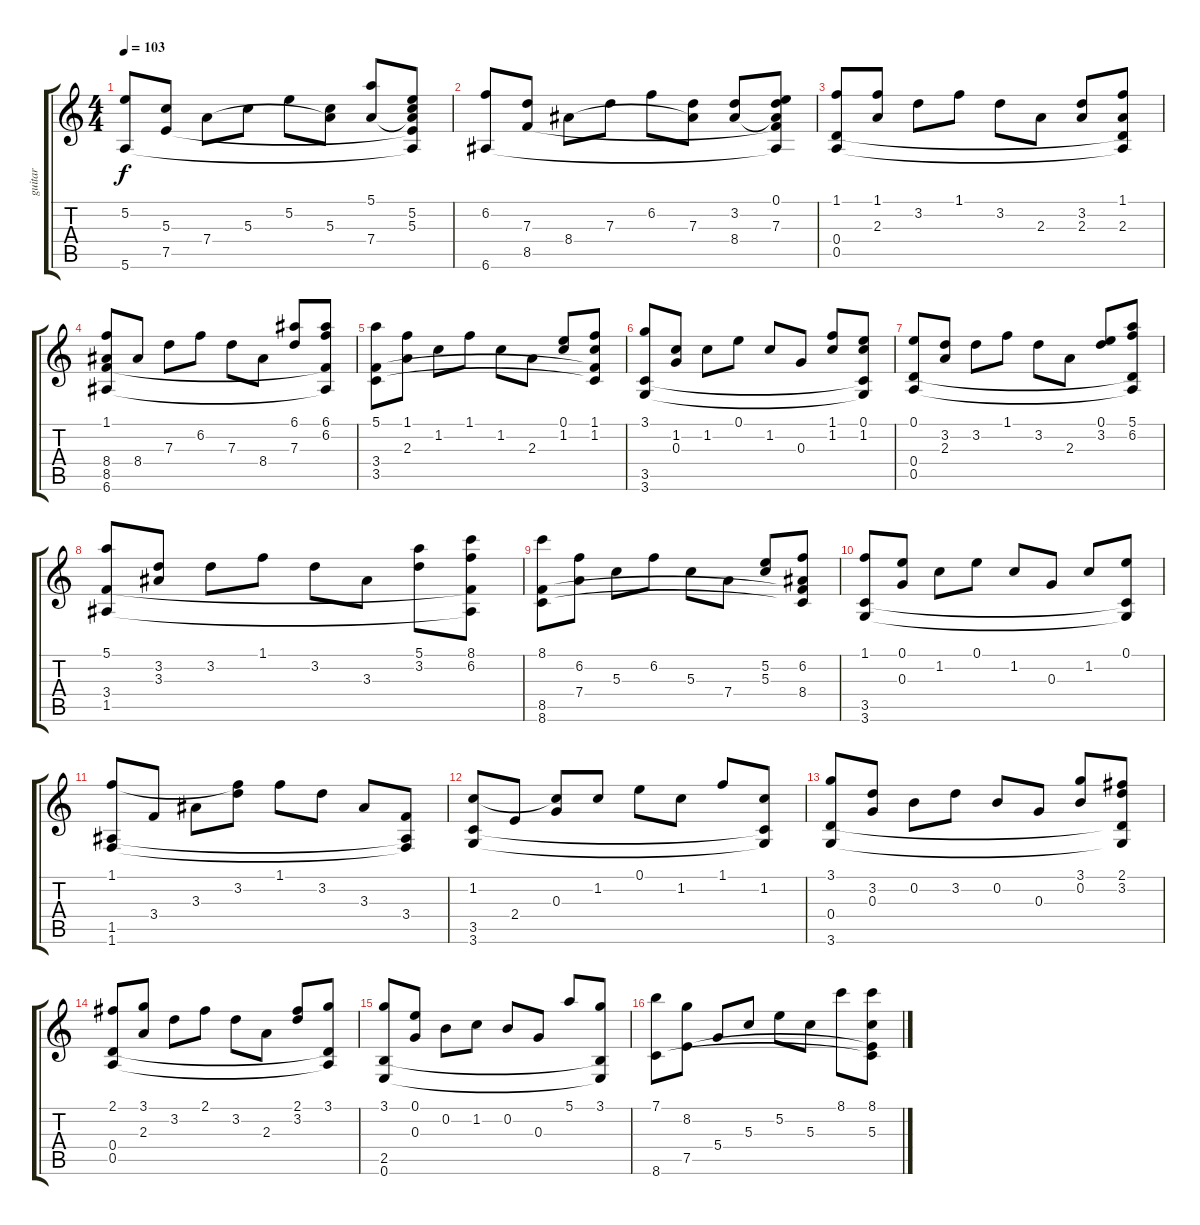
\track ("guitar" "guitar") {instrument acousticguitarnylon}
\staff {score tabs}
\tuning (E4 B3 G3 D3 A2 E2) {hide}
\ts (4 4)
\tempo 103
\clef g2
\ks c
(5.2 5.6).8{dy f} (5.3 7.5).8 7.4.8 5.3.8 5.2.8 (5.3 7.4{t}).8 (5.1 7.4).8 (5.2 5.3 7.4{t} 7.5{t} 5.6{t}).8 |
(6.2 6.6).8 (7.3 8.5).8 8.4.8 7.3.8 6.2.8 (7.3 8.4{t}).8 (3.2 8.4).8 (0.1 7.3 8.4{t} 8.5{t} 6.6{t}).8 |
(1.1 0.4 0.5).8 (1.1 2.3).8 3.2.8 1.1.8 3.2.8 2.3.8 (3.2 2.3).8 (1.1 2.3 0.4{t} 0.5{t}).8 |
(1.1 8.4 8.5 6.6).8 8.4.8 7.3.8 6.2.8 7.3.8 8.4.8 (6.1 7.3).8 (6.1 6.2 8.5{t} 6.6{t}).8 |
(5.1 3.4 3.5).8 (1.1 2.3).8 1.2.8 1.1.8 1.2.8 2.3.8 (0.1 1.2).8 (1.1 1.2 3.4{t} 3.5{t}).8 |
(3.1 3.5 3.6).8 (1.2 0.3).8 1.2.8 0.1.8 1.2.8 0.3.8 (1.1 1.2).8 (0.1 1.2 3.5{t} 3.6{t}).8 |
(0.1 0.4 0.5).8 (3.2 2.3).8 3.2.8 1.1.8 3.2.8 2.3.8 (0.1 3.2).8 (5.1 6.2 0.4{t} 0.5{t}).8 |
(5.1 3.4 1.5).8 (3.2 3.3).8 3.2.8 1.1.8 3.2.8 3.3.8 (5.1 3.2).8 (8.1 6.2 3.4{t} 1.5{t}).8 |
(8.1 8.5 8.6).8 (6.2 7.4).8 5.3.8 6.2.8 5.3.8 7.4.8 (5.2 5.3).8 (6.2 8.4 8.5{t} 8.6{t}).8 |
(1.1 3.5 3.6).8 (0.1 0.3).8 1.2.8 0.1.8 1.2.8 0.3.8 1.2.8 (0.1 3.5{t} 3.6{t}).8 |
(1.1 1.5 1.6).8 3.4.8 3.3.8 (1.1{t} 3.2).8 1.1.8 3.2.8 3.3.8 (3.4 1.5{t} 1.6{t}).8 |
(1.2 3.5 3.6).8 2.4.8 (1.2{t} 0.3).8 1.2.8 0.1.8 1.2.8 1.1.8 (1.2 3.5{t} 3.6{t}).8 |
(3.1 0.4 3.6).8 (3.2 0.3).8 0.2.8 3.2.8 0.2.8 0.3.8 (3.1 0.2).8 (2.1 3.2 0.4{t} 3.6{t}).8 |
(2.1 0.4 0.5).8 (3.1 2.3).8 3.2.8 2.1.8 3.2.8 2.3.8 (2.1 3.2).8 (3.1 0.4{t} 0.5{t}).8 |
(3.1 2.5 0.6).8 (0.1 0.3).8 0.2.8 1.2.8 0.2.8 0.3.8 5.1.8 (3.1 2.5{t} 0.6{t}).8 |
(7.1 8.6).8 (8.2 7.5).8 5.4.8 5.3.8 5.2.8 5.3.8 8.1.8 (8.1 5.3 7.5{t} 8.6{t}).8
